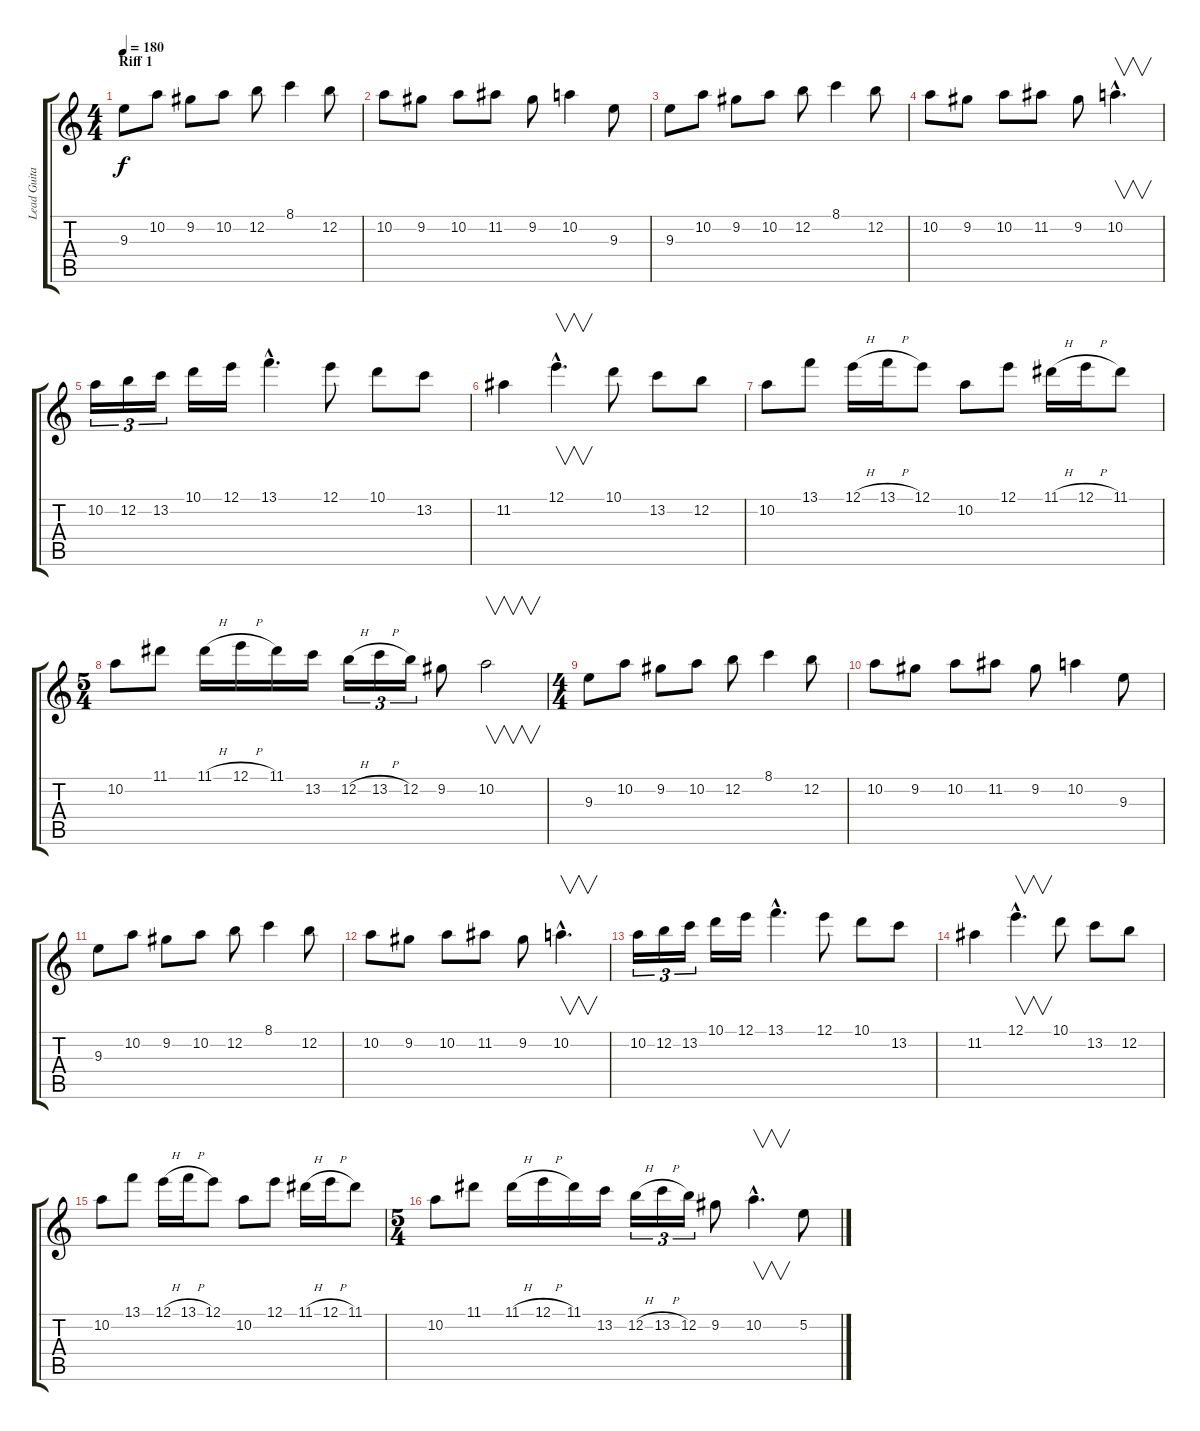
\track ("Lead Guitar" "Lead Guita") {instrument overdrivenguitar}
\staff {score tabs}
\tuning (E4 B3 G3 D3 A2 E2) {hide}
\ts (4 4)
\section ("" "Riff 1")
\tempo 180
\clef g2
\ks c
9.3.8{dy f} 10.2.8 9.2.8 10.2.8 12.2.8 8.1.4 12.2.8 |
10.2.8 9.2.8 10.2.8 11.2.8 9.2.8 10.2.4 9.3.8 |
9.3.8 10.2.8 9.2.8 10.2.8 12.2.8 8.1.4 12.2.8 |
10.2.8 9.2.8 10.2.8 11.2.8 9.2.8 10.2{hac}.4{v d} |
10.2.16{tu (3 2)} 12.2.16{tu (3 2)} 13.2.16{tu (3 2)} 10.1.16 12.1.16 13.1{hac}.4{d} 12.1.8 10.1.8 13.2.8 |
11.2.4 12.1{hac}.4{v d} 10.1.8 13.2.8 12.2.8 |
10.2.8 13.1.8 12.1{h}.16 13.1{h}.16 12.1.8 10.2.8 12.1.8 11.1{h}.16 12.1{h}.16 11.1.8 |
\ts (5 4)
10.2.8 11.1.8 11.1{h}.16 12.1{h}.16 11.1.16 13.2.16 12.2{h}.16{tu (3 2)} 13.2{h}.16{tu (3 2)} 12.2.16{tu (3 2)} 9.2.8 10.2.2{v} |
\ts (4 4)
9.3.8 10.2.8 9.2.8 10.2.8 12.2.8 8.1.4 12.2.8 |
10.2.8 9.2.8 10.2.8 11.2.8 9.2.8 10.2.4 9.3.8 |
9.3.8 10.2.8 9.2.8 10.2.8 12.2.8 8.1.4 12.2.8 |
10.2.8 9.2.8 10.2.8 11.2.8 9.2.8 10.2{hac}.4{v d} |
10.2.16{tu (3 2)} 12.2.16{tu (3 2)} 13.2.16{tu (3 2)} 10.1.16 12.1.16 13.1{hac}.4{d} 12.1.8 10.1.8 13.2.8 |
11.2.4 12.1{hac}.4{v d} 10.1.8 13.2.8 12.2.8 |
10.2.8 13.1.8 12.1{h}.16 13.1{h}.16 12.1.8 10.2.8 12.1.8 11.1{h}.16 12.1{h}.16 11.1.8 |
\ts (5 4)
10.2.8 11.1.8 11.1{h}.16 12.1{h}.16 11.1.16 13.2.16 12.2{h}.16{tu (3 2)} 13.2{h}.16{tu (3 2)} 12.2.16{tu (3 2)} 9.2.8 10.2{hac}.4{v d} 5.2.8
